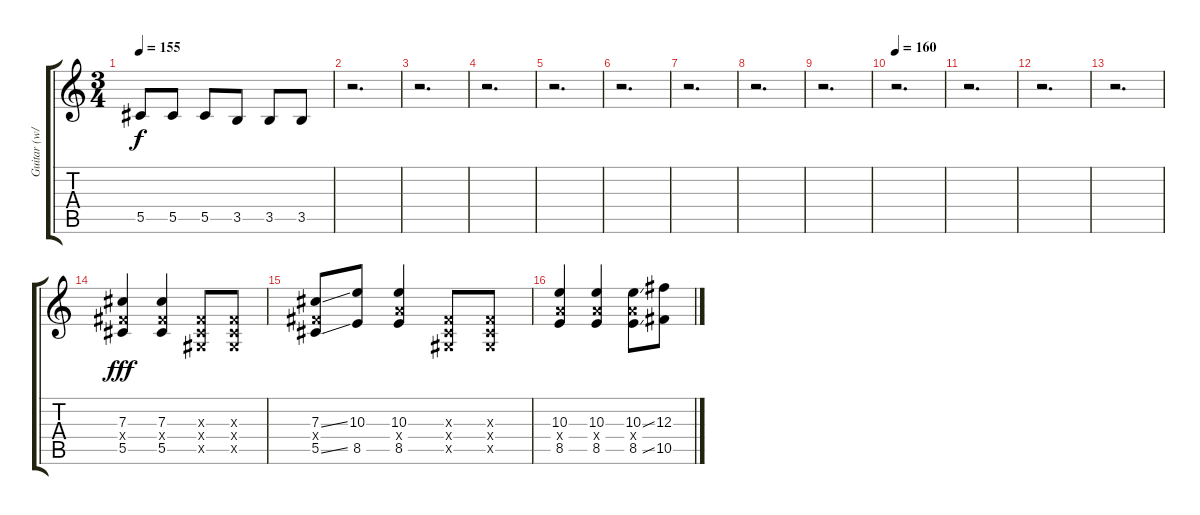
\track ("Guitar (w/ Phaser)" "Guitar (w/") {instrument distortionguitar}
\staff {score tabs}
\tuning (Eb4 Bb3 Gb3 Db3 Ab2 Db2) {hide}
\ts (3 4)
\tempo 155
\clef g2
\ks c
5.5.8{dy f} 5.5.8 5.5.8 3.5.8 3.5.8 3.5.8 |
r.2{d} |
r.2{d} |
r.2{d} |
r.2{d} |
r.2{d} |
r.2{d} |
r.2{d} |
r.2{d} |
\tempo 160
r.2{d} |
r.2{d} |
r.2{d} |
r.2{d} |
(7.3 5.4{x} 5.5).4{dy fff} (7.3 5.4{x} 5.5).4 (0.3{x} 0.4{x} 0.5{x}).8 (0.3{x} 0.4{x} 0.5{x}).8 |
(7.3{ss} 5.4{x} 5.5{ss}).8 (10.3 8.5).8 (10.3 8.4{x} 8.5).4 (0.3{x} 0.4{x} 0.5{x}).8 (0.3{x} 0.4{x} 0.5{x}).8 |
(10.3 8.4{x} 8.5).4 (10.3 8.4{x} 8.5).4 (10.3{ss} 8.4{x} 8.5{ss}).8 (12.3 10.5).8
